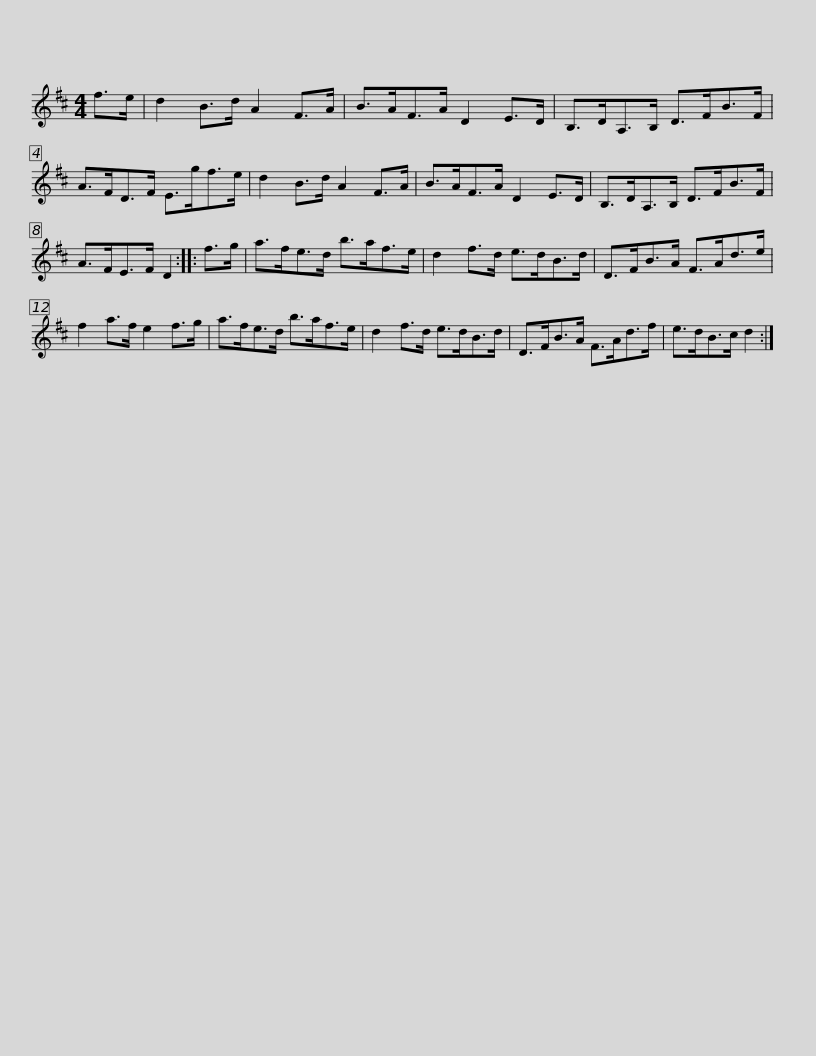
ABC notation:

X:1
L:1/8
M:4/4
I:linebreak $
K:D
V:1 treble
V:1
 f>e | d2 B>d A2 F>A | B>AF>A D2 E>D | B,>DA,>B, D>FB>F | A>FD>F E>gf>e |$ %5
 d2 B>d A2 F>A | B>AF>A D2 E>D | B,>DA,>B, D>FB>F | A>FE>F D2 :: f>g | %10
 a>fe>d b>af>e |$ d2 f>d e>dB>d | D>FB>A F>Ad>e | f2 a>f e2 f>g | a>fe>d b>af>e | %15
 d2 f>d e>dB>d |$ D>FB>A F>Ad>f | e>dB>c d2 :| %18
